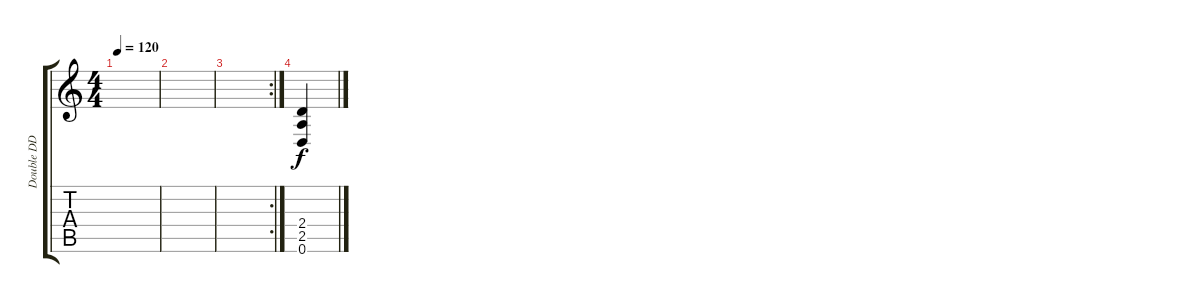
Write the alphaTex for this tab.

\track ("Double DD" "Double DD") {instrument distortionguitar}
\staff {score tabs}
\tuning (D4 A3 F3 C3 G2 D2) {hide}
\ts (4 4)
\tempo 120
\clef g2
\ks c
|
|
\rc 2
|
(2.4 2.5 0.6).4
